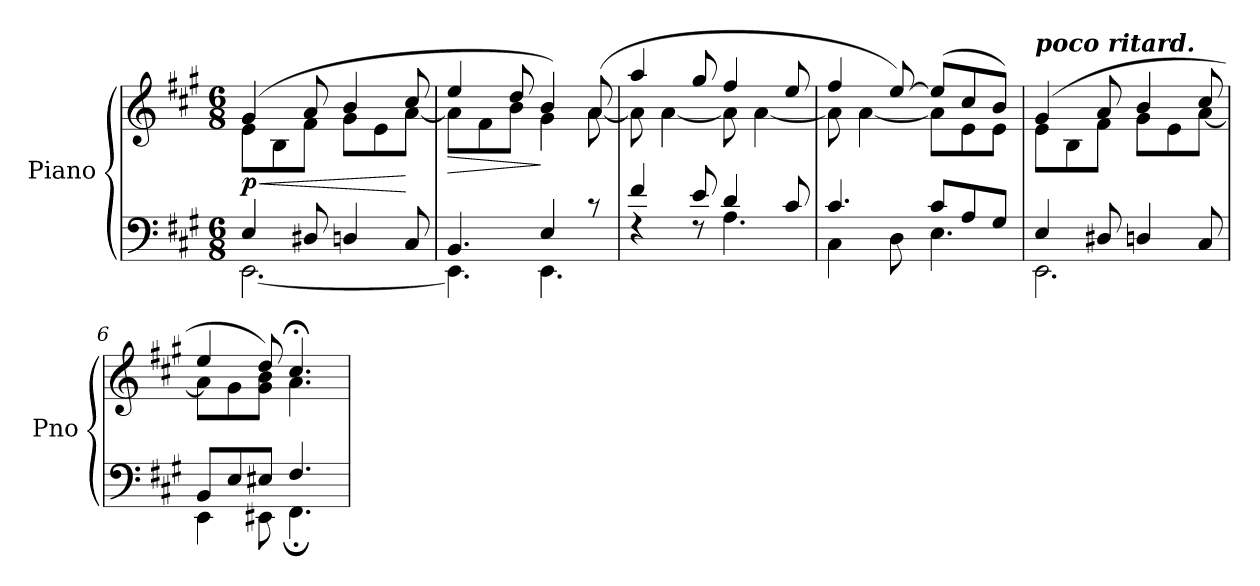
**kern	**kern	**dynam
*part1	*part1	*part1
*staff2	*staff1	*staff1/2
*I"Piano	*	*
*I'Pno	*	*
*clefF4	*clefG2	*
*k[f#c#g#]	*k[f#c#g#]	*
*M6/8	*M6/8	*
=1	=1	=1
*^	*	*
!	!	!LO:TX:a:B:t=Etwas lebhaft und mit der innigsten Empfindung	!
!	!	!LO:TX:a:i:t=Allegro, ma non troppo	!
!	!	!	!LO:HP:b
*	*	*^	*
!	!	!	!	!LO:DY:n=1:b
4E/	[2.EE\	(4g#/	8e\L	< p
.	.	.	8B\	.
8D#X/	.	8a/	8f#\J	.
4Dn/	.	4b/	8g#\L	.
.	.	.	8e\	.
8C#/	.	8cc#/	[8a\J	[
=2	=2	=2	=2	=2
!	!	!	!	!LO:HP:b
4.BB/	4.EE\]	4ee/	8a\L]	>
.	.	.	8f#\	.
.	.	8dd/	8b\J	.
4E/	4.EE\	4b/)	4g#\	]
8r	.	(>8a/	[8a\	.
=3	=3	=3	=3	=3
4f#/	4rF	4aa/	8a\]	.
.	.	.	[4a\	.
8e/	8rF	8gg#/	.	.
4d/	4.A\	4ff#/	8a\]	.
.	.	.	[4a\	.
8c#/	.	8ee/	.	.
=4	=4	=4	=4	=4
4.c#/	4C#\	4ff#/	8a\]	.
.	.	.	[4a\	.
.	8D\	[8ee/)	.	.
8c#/L	4.E\	(>8ee/L]	8a\L]	.
8A/	.	8cc#/	8e\	.
8G#/J	.	8b/J)	8e\J	.
!!LO:LB:g=z	!!
=5	=5	=5	=5	=5
!	!	!LO:TX:a:Bi:t=poco ritard.	!	!
4E/	2.EE\	(4g#/	8e\L	.
.	.	.	8B\	.
8D#X/	.	8a/	8f#\J	.
4Dn/	.	4b/	8g#\L	.
.	.	.	8e\	.
8C#/	.	8cc#/	[8a\J	.
=6	=6	=6	=6	=6
8BB/L	4EE\	4ee/	8a\L]	.
8E/	.	.	8g#\	.
8E#X/J	8EE#X\	8dd/)	8g#\ 8b\J	.
4.F#/	4.FF#;\	4.cc#;</	4.a\	.
*v	*v	*	*	*
*	*v	*v	*
=	=	=
*-	*-	*-
